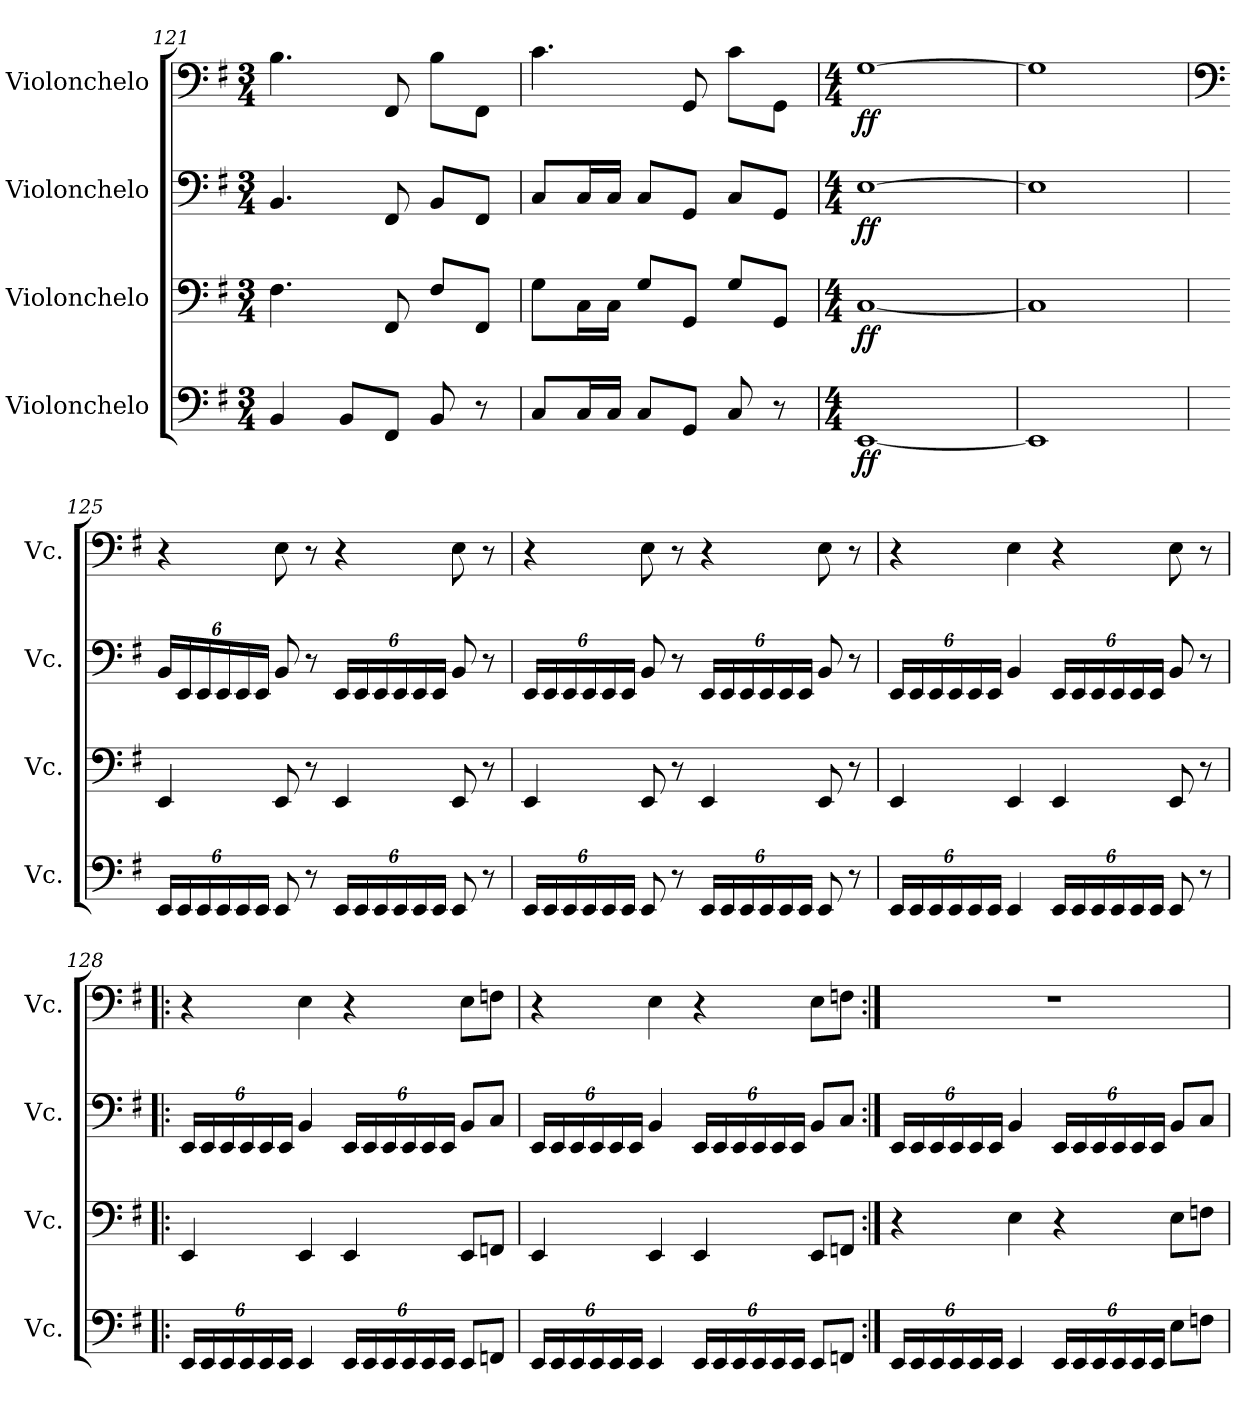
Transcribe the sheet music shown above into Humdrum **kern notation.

**kern	**dynam	**kern	**dynam	**kern	**dynam	**kern	**dynam
*part4	*part4	*part3	*part3	*part2	*part2	*part1	*part1
*staff4	*staff4	*staff3	*staff3	*staff2	*staff2	*staff1	*staff1
*I"Violonchelo	*	*I"Violonchelo	*	*I"Violonchelo	*	*I"Violonchelo	*
*I'Vc.	*	*I'Vc.	*	*I'Vc.	*	*I'Vc.	*
*clefF4	*	*clefF4	*	*clefF4	*	*clefF4	*
*k[f#]	*	*k[f#]	*	*k[f#]	*	*k[f#]	*
*M3/4	*	*M3/4	*	*M3/4	*	*M3/4	*
=121	=121	=121	=121	=121	=121	=121	=121
4BB/	.	4.F#\	.	4.BB/	.	4.B\	.
8BB/L	.	.	.	.	.	.	.
8FF#/J	.	8FF#/	.	8FF#/	.	8FF#/	.
8BB/	.	8F#/L	.	8BB/L	.	8B\L	.
8r	.	8FF#/J	.	8FF#/J	.	8FF#\J	.
=122	=122	=122	=122	=122	=122	=122	=122
8C/L	.	8G\L	.	8C/L	.	4.c\	.
16C/L	.	16C\L	.	16C/L	.	.	.
16C/JJ	.	16C\JJ	.	16C/JJ	.	.	.
8C/L	.	8G/L	.	8C/L	.	.	.
8GG/J	.	8GG/J	.	8GG/J	.	8GG/	.
8C/	.	8G/L	.	8C/L	.	8c\L	.
8r	.	8GG/J	.	8GG/J	.	8GG\J	.
=123	=123	=123	=123	=123	=123	=123	=123
*M4/4	*	*M4/4	*	*M4/4	*	*M4/4	*
!	!LO:DY:b	!	!LO:DY:b	!	!LO:DY:b	!	!LO:DY:b
[1EE	ff	[1C	ff	[1E	ff	[1G	ff
=124	=124	=124	=124	=124	=124	=124	=124
1EE]	.	1C]	.	1E]	.	1G]	.
!!LO:LB:g=z
=125	=125	=125	=125	=125	=125	=125	=125
*	*	*	*	*	*	*clefF4	*
*Xbrackettup	*	*	*	*Xbrackettup	*	*	*
24EE/LL	.	4EE/	.	24BB/LL	.	4r	.
24EE/	.	.	.	24EE/	.	.	.
24EE/	.	.	.	24EE/	.	.	.
24EE/	.	.	.	24EE/	.	.	.
24EE/	.	.	.	24EE/	.	.	.
24EE/JJ	.	.	.	24EE/JJ	.	.	.
8EE/	.	8EE/	.	8BB/	.	8E\	.
8r	.	8r	.	8r	.	8r	.
24EE/LL	.	4EE/	.	24EE/LL	.	4r	.
24EE/	.	.	.	24EE/	.	.	.
24EE/	.	.	.	24EE/	.	.	.
24EE/	.	.	.	24EE/	.	.	.
24EE/	.	.	.	24EE/	.	.	.
24EE/JJ	.	.	.	24EE/JJ	.	.	.
8EE/	.	8EE/	.	8BB/	.	8E\	.
8r	.	8r	.	8r	.	8r	.
=126	=126	=126	=126	=126	=126	=126	=126
24EE/LL	.	4EE/	.	24EE/LL	.	4r	.
24EE/	.	.	.	24EE/	.	.	.
24EE/	.	.	.	24EE/	.	.	.
24EE/	.	.	.	24EE/	.	.	.
24EE/	.	.	.	24EE/	.	.	.
24EE/JJ	.	.	.	24EE/JJ	.	.	.
8EE/	.	8EE/	.	8BB/	.	8E\	.
8r	.	8r	.	8r	.	8r	.
24EE/LL	.	4EE/	.	24EE/LL	.	4r	.
24EE/	.	.	.	24EE/	.	.	.
24EE/	.	.	.	24EE/	.	.	.
24EE/	.	.	.	24EE/	.	.	.
24EE/	.	.	.	24EE/	.	.	.
24EE/JJ	.	.	.	24EE/JJ	.	.	.
8EE/	.	8EE/	.	8BB/	.	8E\	.
8r	.	8r	.	8r	.	8r	.
!!LO:PB:g=z
=127	=127	=127	=127	=127	=127	=127	=127
24EE/LL	.	4EE/	.	24EE/LL	.	4r	.
24EE/	.	.	.	24EE/	.	.	.
24EE/	.	.	.	24EE/	.	.	.
24EE/	.	.	.	24EE/	.	.	.
24EE/	.	.	.	24EE/	.	.	.
24EE/JJ	.	.	.	24EE/JJ	.	.	.
4EE/	.	4EE/	.	4BB/	.	4E\	.
24EE/LL	.	4EE/	.	24EE/LL	.	4r	.
24EE/	.	.	.	24EE/	.	.	.
24EE/	.	.	.	24EE/	.	.	.
24EE/	.	.	.	24EE/	.	.	.
24EE/	.	.	.	24EE/	.	.	.
24EE/JJ	.	.	.	24EE/JJ	.	.	.
8EE/	.	8EE/	.	8BB/	.	8E\	.
8r	.	8r	.	8r	.	8r	.
=128!|:	=128!|:	=128!|:	=128!|:	=128!|:	=128!|:	=128!|:	=128!|:
24EE/LL	.	4EE/	.	24EE/LL	.	4r	.
24EE/	.	.	.	24EE/	.	.	.
24EE/	.	.	.	24EE/	.	.	.
24EE/	.	.	.	24EE/	.	.	.
24EE/	.	.	.	24EE/	.	.	.
24EE/JJ	.	.	.	24EE/JJ	.	.	.
4EE/	.	4EE/	.	4BB/	.	4E\	.
24EE/LL	.	4EE/	.	24EE/LL	.	4r	.
24EE/	.	.	.	24EE/	.	.	.
24EE/	.	.	.	24EE/	.	.	.
24EE/	.	.	.	24EE/	.	.	.
24EE/	.	.	.	24EE/	.	.	.
24EE/JJ	.	.	.	24EE/JJ	.	.	.
8EE/L	.	8EE/L	.	8BB/L	.	8E\L	.
8FFn/J	.	8FFn/J	.	8C/J	.	8Fn\J	.
!!LO:LB:g=z
=129	=129	=129	=129	=129	=129	=129	=129
24EE/LL	.	4EE/	.	24EE/LL	.	4r	.
24EE/	.	.	.	24EE/	.	.	.
24EE/	.	.	.	24EE/	.	.	.
24EE/	.	.	.	24EE/	.	.	.
24EE/	.	.	.	24EE/	.	.	.
24EE/JJ	.	.	.	24EE/JJ	.	.	.
4EE/	.	4EE/	.	4BB/	.	4E\	.
24EE/LL	.	4EE/	.	24EE/LL	.	4r	.
24EE/	.	.	.	24EE/	.	.	.
24EE/	.	.	.	24EE/	.	.	.
24EE/	.	.	.	24EE/	.	.	.
24EE/	.	.	.	24EE/	.	.	.
24EE/JJ	.	.	.	24EE/JJ	.	.	.
8EE/L	.	8EE/L	.	8BB/L	.	8E\L	.
8FFn/J	.	8FFn/J	.	8C/J	.	8Fn\J	.
=130:|!	=130:|!	=130:|!	=130:|!	=130:|!	=130:|!	=130:|!	=130:|!
24EE/LL	.	4r	.	24EE/LL	.	1r	.
24EE/	.	.	.	24EE/	.	.	.
24EE/	.	.	.	24EE/	.	.	.
24EE/	.	.	.	24EE/	.	.	.
24EE/	.	.	.	24EE/	.	.	.
24EE/JJ	.	.	.	24EE/JJ	.	.	.
4EE/	.	4E\	.	4BB/	.	.	.
24EE/LL	.	4r	.	24EE/LL	.	.	.
24EE/	.	.	.	24EE/	.	.	.
24EE/	.	.	.	24EE/	.	.	.
24EE/	.	.	.	24EE/	.	.	.
24EE/	.	.	.	24EE/	.	.	.
24EE/JJ	.	.	.	24EE/JJ	.	.	.
8E\L	.	8E\L	.	8BB/L	.	.	.
8Fn\J	.	8Fn\J	.	8C/J	.	.	.
=	=	=	=	=	=	=	=
*-	*-	*-	*-	*-	*-	*-	*-
